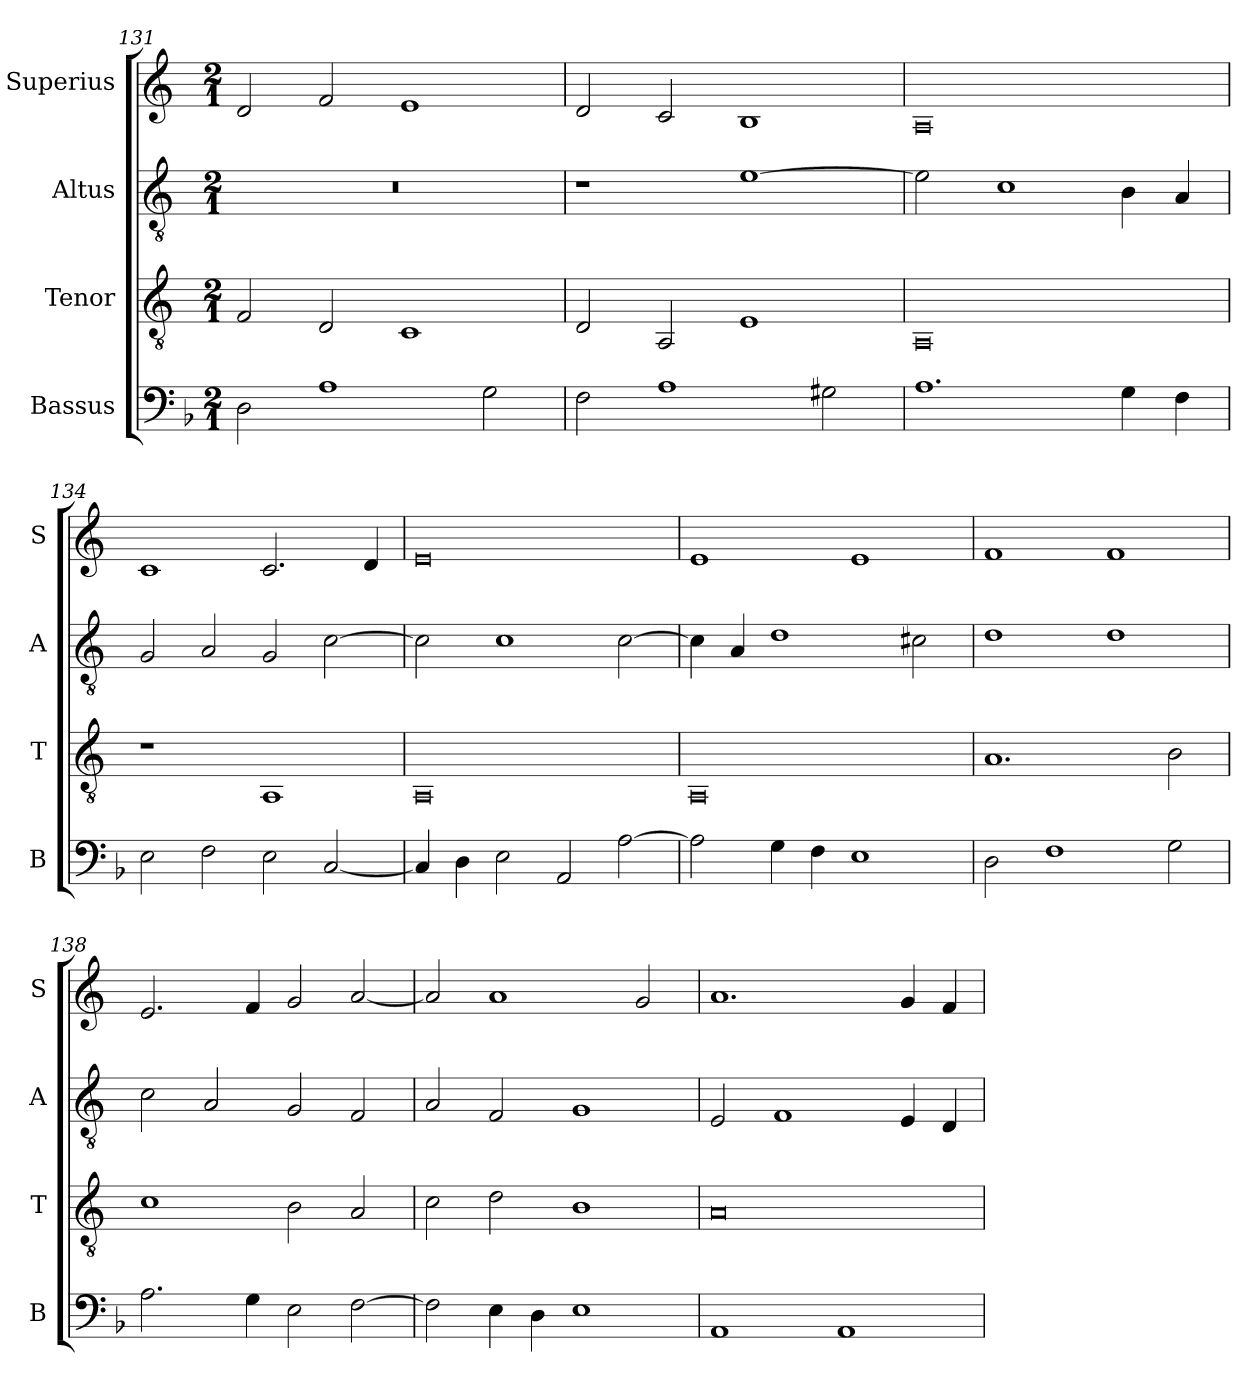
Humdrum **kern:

**kern	**kern	**kern	**kern
*part4	*part3	*part2	*part1
*staff4	*staff3	*staff2	*staff1
*I"Bassus	*I"Tenor	*I"Altus	*I"Superius
*I'B	*I'T	*I'A	*I'S
*clefF4	*clefGv2	*clefGv2	*clefG2
*k[b-]	*k[]	*k[]	*k[]
*M2/1	*M2/1	*M2/1	*M2/1
=131	=131	=131	=131
2D\	2F/	0r	2d/
1A	2D/	.	2f/
.	1C	.	1e
2G\	.	.	.
=132	=132	=132	=132
2F\	2D/	1r	2d/
1A	2AA/	.	2c/
.	1E	[1e	1B
2G#X\	.	.	.
=133	=133	=133	=133
1.A	0AA	2e\]	0A
.	.	1c	.
4G\	.	4B\	.
4F\	.	4A/	.
=134	=134	=134	=134
2E\	1r	2G/	1c
2F\	.	2A/	.
2E\	1AA	2G/	2.c/
[2C/	.	[2c\	.
.	.	.	4d/
=135	=135	=135	=135
4C/]	0AA	2c\]	0e
4D\	.	.	.
2E\	.	1c	.
2AA/	.	.	.
[2A\	.	[2c\	.
=136	=136	=136	=136
2A\]	0AA	4c\]	1e
.	.	4A/	.
4G\	.	1d	.
4F\	.	.	.
1E	.	.	1e
.	.	2c#X\	.
=137	=137	=137	=137
2D\	1.A	1d	1f
1F	.	.	.
.	.	1d	1f
2G\	2B\	.	.
=138	=138	=138	=138
2.A\	1c	2c\	2.e/
.	.	2A/	.
4G\	.	.	4f/
2E\	2B\	2G/	2g/
[2F\	2A/	2F/	[2a/
=139	=139	=139	=139
2F\]	2c\	2A/	2a/]
4E\	2d\	2F/	1a
4D\	.	.	.
1E	1B	1G	.
.	.	.	2g/
=140	=140	=140	=140
1AA	0A	2E/	1.a
.	.	1F	.
1AA	.	.	.
.	.	4E/	4g/
.	.	4D/	4f/
=	=	=	=
*-	*-	*-	*-
